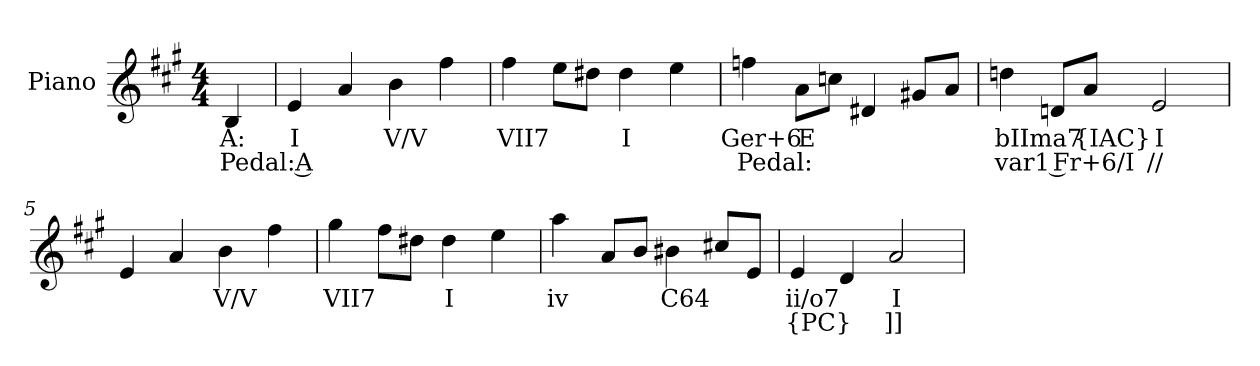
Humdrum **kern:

**kern	**text	**text
*part1	*part1	*part1
*staff1	*staff1	*staff1
*I"Piano	*	*
*I'Pno.	*	*
!!LO:PB:g=z
*clefG2	*	*
*k[f#c#g#]	*	*
*A:	*	*
*M4/4	*	*
*MM75	*	*
=	=	=
!	!LO:LY:b:color=#000000	!LO:LY:b:color=#000000
4Bi/	A:	Pedal: A
=1	=1	=1
!	!LO:LY:b:color=#000000	!
4ei/	I	.
4ai/	.	.
!	!LO:LY:b:color=#000000	!
4bi\	V/V	.
4ff#i\	.	.
=2	=2	=2
!	!LO:LY:b:color=#000000	!
4ff#i\	VII7	.
8eei\L	.	.
8dd#Xi\J	.	.
!	!LO:LY:b:color=#000000	!
4dd#i\	I	.
4eei\	.	.
=3	=3	=3
!	!LO:LY:b:color=#000000	!LO:LY:b:color=#000000
4ffni\	Ger+6	Pedal:
!	!LO:LY:b:color=#000000	!
8ai\L	E	.
8ccni\J	.	.
4d#Xi/	.	.
8g#Xi/L	.	.
8ai/J	.	.
=4	=4	=4
!	!LO:LY:b:color=#000000	!LO:LY:b:color=#000000
4ddni\	bIIma7	var1 Fr+6/I
8dni/L	.	.
!	!LO:LY:b:color=#000000	!
8ai/J	{IAC}	.
!	!LO:LY:b:color=#000000	!LO:LY:b:color=#000000
2ei/	I	//
!!LO:LB:g=z
=5	=5	=5
4ei/	.	.
4ai/	.	.
!	!LO:LY:b:color=#000000	!
4bi\	V/V	.
4ff#i\	.	.
=6	=6	=6
!	!LO:LY:b:color=#000000	!
4gg#i\	VII7	.
8ff#i\L	.	.
8dd#Xi\J	.	.
!	!LO:LY:b:color=#000000	!
4dd#i\	I	.
4eei\	.	.
=7	=7	=7
!	!LO:LY:b:color=#000000	!
4aai\	iv	.
8ai/L	.	.
8bi/J	.	.
!	!LO:LY:b:color=#000000	!
4b#Xi\	C64	.
8cc#Xi/L	.	.
8ei/J	.	.
=8	=8	=8
!	!LO:LY:b:color=#000000	!LO:LY:b:color=#000000
4ei/	ii/o7	{PC}
4di/	.	.
!	!LO:LY:b:color=#000000	!LO:LY:b:color=#000000
2ai/	I	]]
=	=	=
*-	*-	*-
